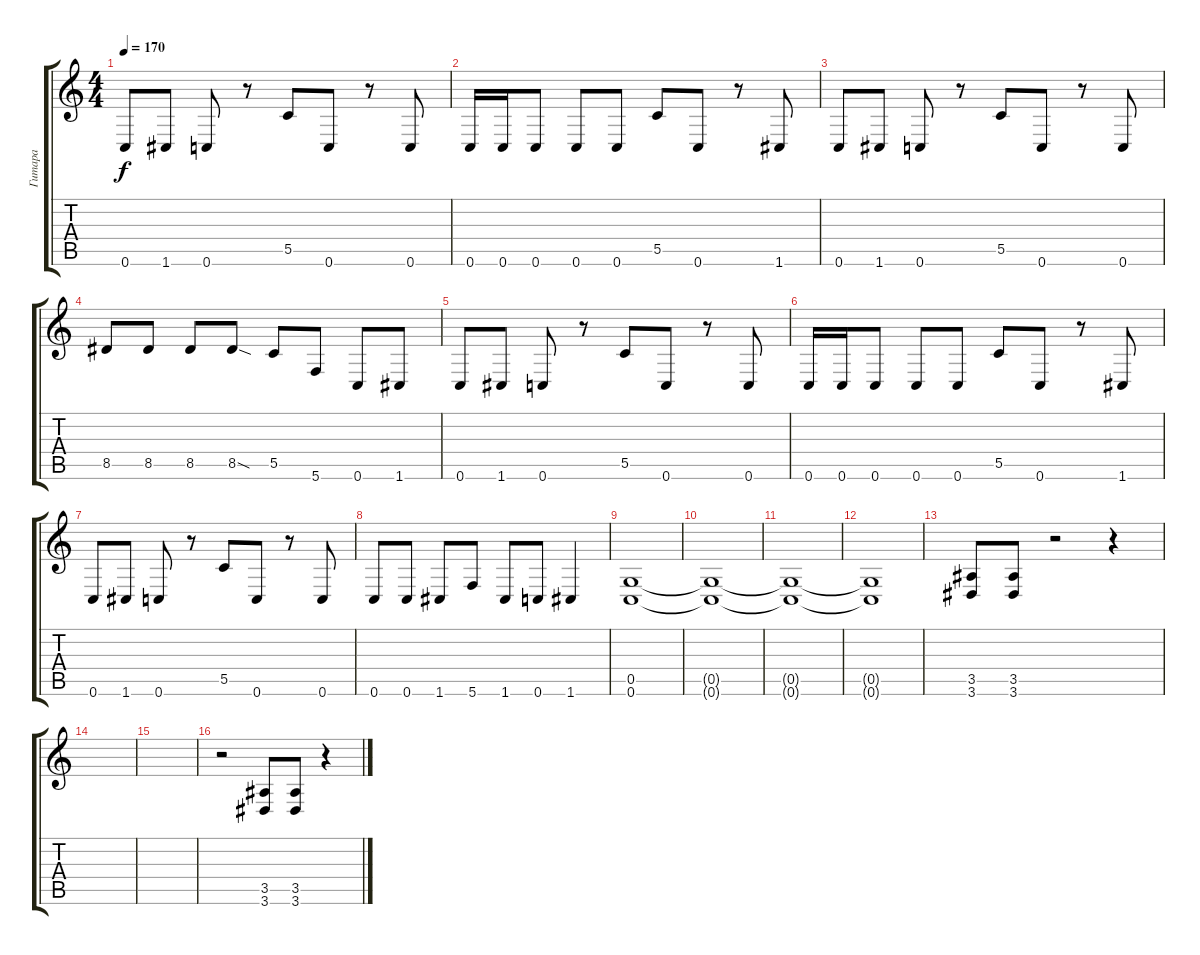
\track ("Гитара" "Гитара") {instrument distortionguitar}
\staff {score tabs}
\tuning (C4 F3 Bb2 Eb2 G2 C2) {hide}
\ts (4 4)
\tempo 170
\clef g2
\ks c
0.6.8{dy f} 1.6.8 0.6.8 r.8 5.5.8 0.6.8 r.8 0.6.8 |
0.6.16 0.6.16 0.6.8 0.6.8 0.6.8 5.5.8 0.6.8 r.8 1.6.8 |
0.6.8 1.6.8 0.6.8 r.8 5.5.8 0.6.8 r.8 0.6.8 |
8.5.8 8.5.8 8.5.8 8.5{sod}.8 5.5.8 5.6.8 0.6.8 1.6.8 |
0.6.8 1.6.8 0.6.8 r.8 5.5.8 0.6.8 r.8 0.6.8 |
0.6.16 0.6.16 0.6.8 0.6.8 0.6.8 5.5.8 0.6.8 r.8 1.6.8 |
0.6.8 1.6.8 0.6.8 r.8 5.5.8 0.6.8 r.8 0.6.8 |
0.6.8 0.6.8 1.6.8 5.6.8 1.6.8 0.6.8 1.6.4 |
(0.5 0.6).1 |
(0.5{t} 0.6{t}).1 |
(0.5{t} 0.6{t}).1 |
(0.5{t} 0.6{t}).1 |
(3.5 3.6).8 (3.5 3.6).8 r.2 r.4 |
|
|
r.2 (3.5 3.6).8 (3.5 3.6).8 r.4
